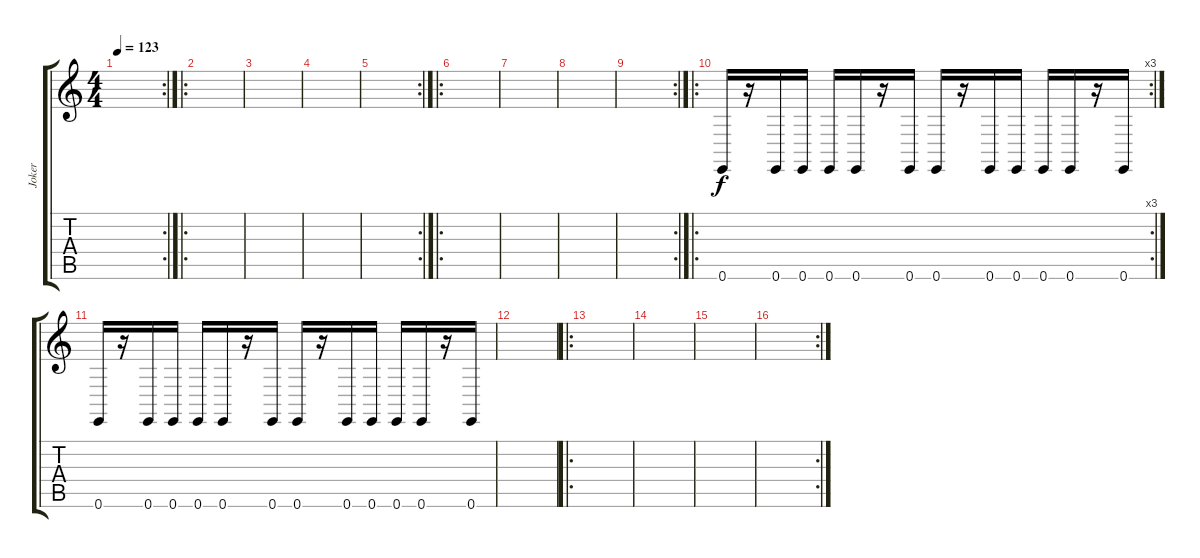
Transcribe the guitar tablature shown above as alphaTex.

\track ("Joker" "Joker") {instrument lead2sawtooth}
\staff {score tabs}
\tuning (E4 B3 G3 D3 A2 E2) {hide}
\rc 2
\ts (4 4)
\tempo 123
\clef g2
\ks c
|
\ro
|
|
|
\rc 2
|
\ro
|
|
|
\rc 2
|
\ro
\rc 3
0.6.16 r.16 0.6.16 0.6.16 0.6.16 0.6.16 r.16 0.6.16 0.6.16 r.16 0.6.16 0.6.16 0.6.16 0.6.16 r.16 0.6.16 |
0.6.16 r.16 0.6.16 0.6.16 0.6.16 0.6.16 r.16 0.6.16 0.6.16 r.16 0.6.16 0.6.16 0.6.16 0.6.16 r.16 0.6.16 |
|
\ro
|
|
|
\rc 2
